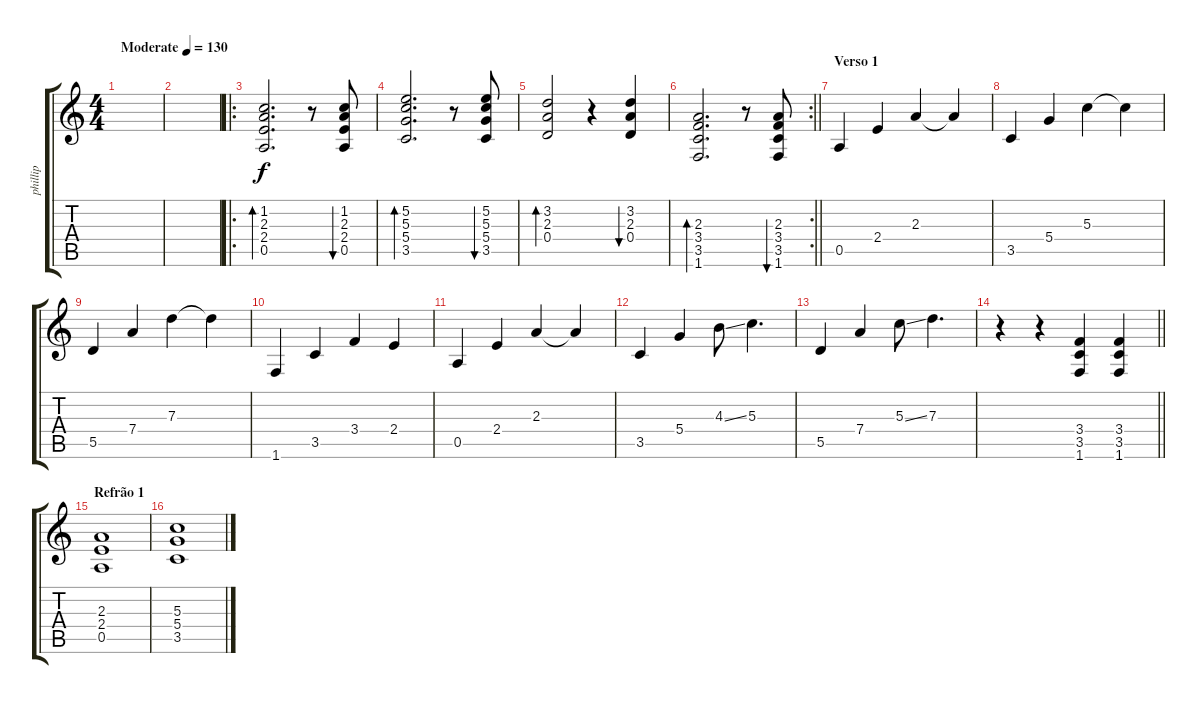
\track ("phillip" "phillip") {instrument electricguitarclean}
\staff {score tabs}
\tuning (E4 B3 G3 D3 A2 E2) {hide}
\ts (4 4)
\tempo (130 "Moderate")
\clef g2
\ks c
|
|
\ro
(1.2 2.3 2.4 0.5).2{d bd 60} r.8 (1.2 2.3 2.4 0.5).8{bu 60} |
(5.2 5.3 5.4 3.5).2{d bd 60} r.8 (5.2 5.3 5.4 3.5).8{bu 60} |
(3.2 2.3 0.4).2{bd 60} r.4 (3.2 2.3 0.4).4{bu 60} |
\rc 2
\barLineRight lightlight
(2.3 3.4 3.5 1.6).2{d bd 60} r.8 (2.3 3.4 3.5 1.6).8{bu 60} |
\section ("" "Verso 1")
0.5.4 2.4.4 2.3.4 2.3{t}.4 |
3.5.4 5.4.4 5.3.4 5.3{t}.4 |
5.5.4 7.4.4 7.3.4 7.3{t}.4 |
1.6.4 3.5.4 3.4.4 2.4.4 |
0.5.4 2.4.4 2.3.4 2.3{t}.4 |
3.5.4 5.4.4 4.3{ss}.8 5.3.4{d} |
5.5.4 7.4.4 5.3{ss}.8 7.3.4{d} |
\barLineRight lightlight
r.4 r.4 (3.4 3.5 1.6).4 (3.4 3.5 1.6).4 |
\section ("" "Refrão 1")
(2.3 2.4 0.5).1{instrument overdrivenguitar} |
(5.3 5.4 3.5).1
